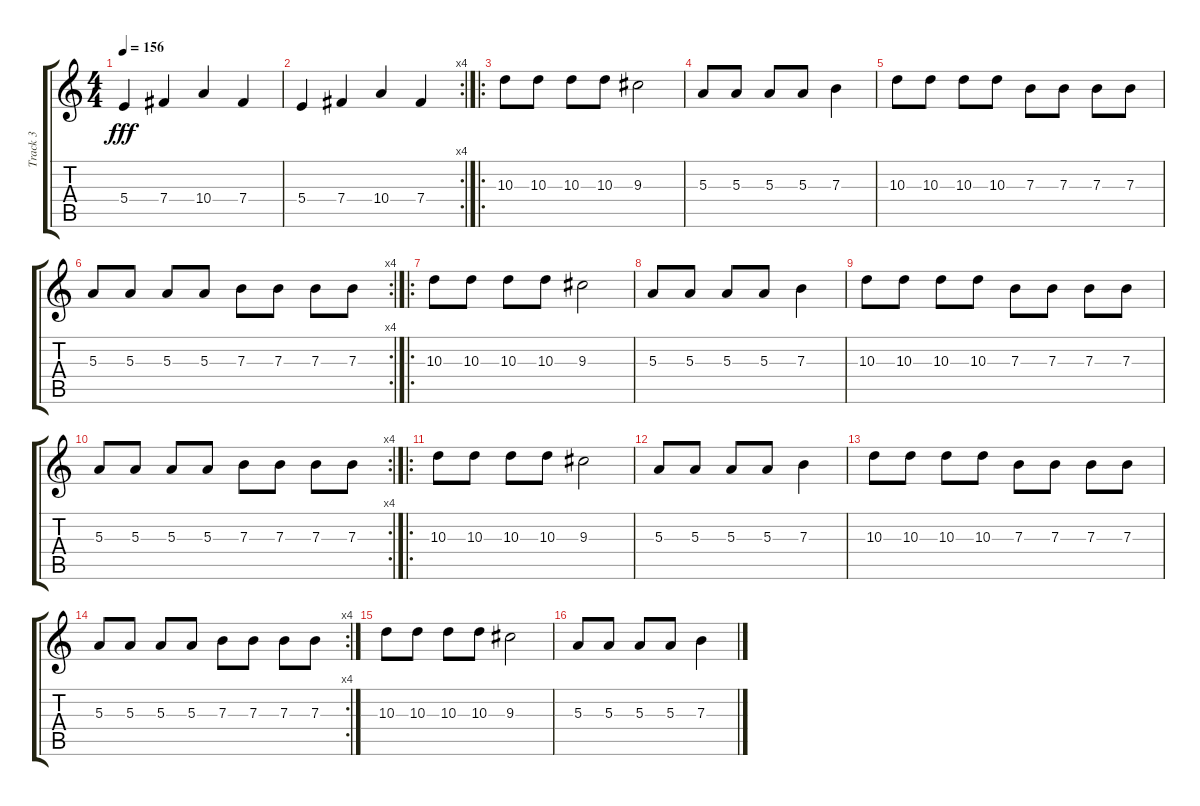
\track ("Track 3" "Track 3") {instrument acousticguitarsteel}
\staff {score tabs}
\tuning (Db4 Ab3 E3 B2 Gb2 B1) {hide}
\ts (4 4)
\tempo 156
\clef g2
\ks c
5.4.4{dy fff} 7.4.4 10.4.4 7.4.4 |
\rc 4
5.4.4 7.4.4 10.4.4 7.4.4 |
\ro
10.3.8 10.3.8 10.3.8 10.3.8 9.3.2 |
5.3.8 5.3.8 5.3.8 5.3.8 7.3.4 |
10.3.8 10.3.8 10.3.8 10.3.8 7.3.8 7.3.8 7.3.8 7.3.8 |
\rc 4
5.3.8 5.3.8 5.3.8 5.3.8 7.3.8 7.3.8 7.3.8 7.3.8 |
\ro
10.3.8 10.3.8 10.3.8 10.3.8 9.3.2 |
5.3.8 5.3.8 5.3.8 5.3.8 7.3.4 |
10.3.8 10.3.8 10.3.8 10.3.8 7.3.8 7.3.8 7.3.8 7.3.8 |
\rc 4
5.3.8 5.3.8 5.3.8 5.3.8 7.3.8 7.3.8 7.3.8 7.3.8 |
\ro
10.3.8 10.3.8 10.3.8 10.3.8 9.3.2 |
5.3.8 5.3.8 5.3.8 5.3.8 7.3.4 |
10.3.8 10.3.8 10.3.8 10.3.8 7.3.8 7.3.8 7.3.8 7.3.8 |
\rc 4
5.3.8 5.3.8 5.3.8 5.3.8 7.3.8 7.3.8 7.3.8 7.3.8 |
10.3.8 10.3.8 10.3.8 10.3.8 9.3.2 |
5.3.8 5.3.8 5.3.8 5.3.8 7.3.4
